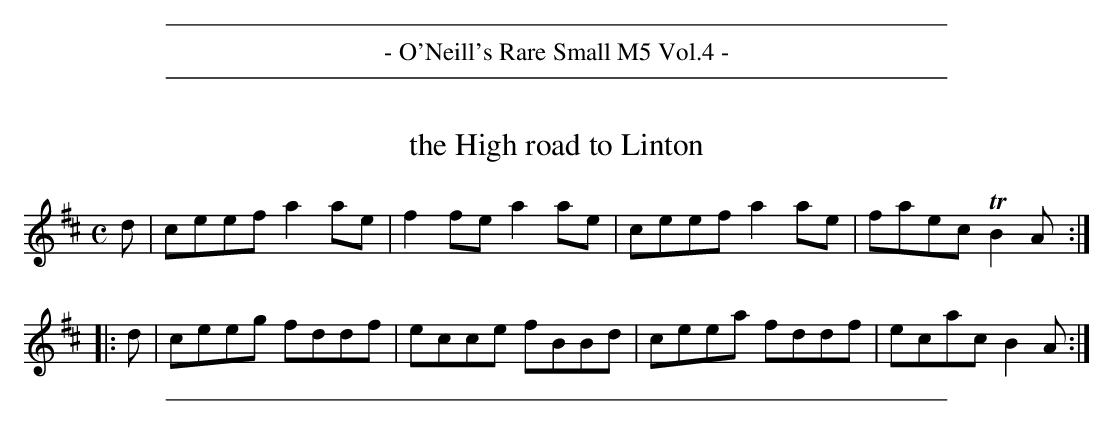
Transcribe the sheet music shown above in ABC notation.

X:1
T: the High road to Linton
M: C
L: 1/8
K: Amix
d | ceef a2ae | f2fe a2ae | ceef a2ae | faec TB2A ::
d | ceeg fddf | ecce fBBd | ceea fddf | ecac B2A :|
